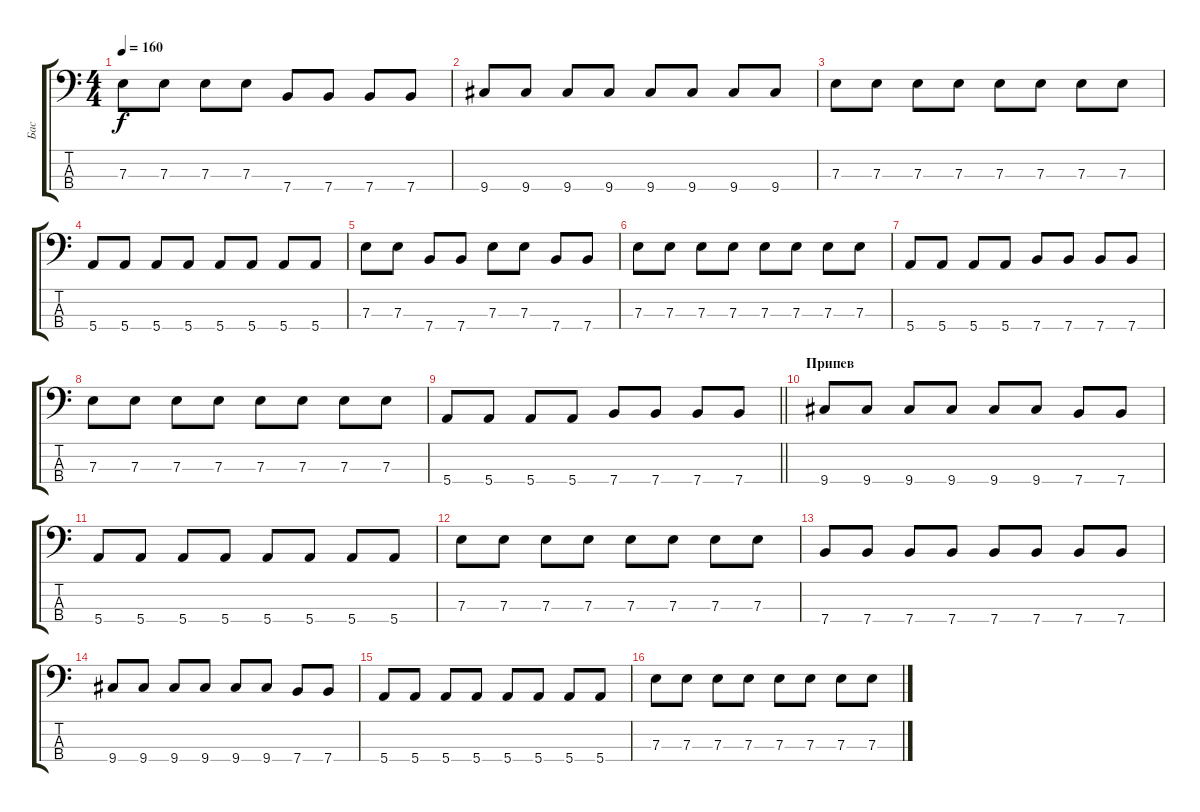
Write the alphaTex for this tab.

\track ("Бас" "Бас") {instrument electricbassfinger}
\staff {score tabs}
\tuning (G2 D2 A1 E1) {hide}
\ts (4 4)
\tempo 160
\clef f4
\ks c
7.3.8{dy f} 7.3.8 7.3.8 7.3.8 7.4.8 7.4.8 7.4.8 7.4.8 |
9.4.8 9.4.8 9.4.8 9.4.8 9.4.8 9.4.8 9.4.8 9.4.8 |
7.3.8 7.3.8 7.3.8 7.3.8 7.3.8 7.3.8 7.3.8 7.3.8 |
5.4.8 5.4.8 5.4.8 5.4.8 5.4.8 5.4.8 5.4.8 5.4.8 |
7.3.8 7.3.8 7.4.8 7.4.8 7.3.8 7.3.8 7.4.8 7.4.8 |
7.3.8 7.3.8 7.3.8 7.3.8 7.3.8 7.3.8 7.3.8 7.3.8 |
5.4.8 5.4.8 5.4.8 5.4.8 7.4.8 7.4.8 7.4.8 7.4.8 |
7.3.8 7.3.8 7.3.8 7.3.8 7.3.8 7.3.8 7.3.8 7.3.8 |
\barLineRight lightlight
5.4.8 5.4.8 5.4.8 5.4.8 7.4.8 7.4.8 7.4.8 7.4.8 |
\section ("" "Припев")
9.4.8 9.4.8 9.4.8 9.4.8 9.4.8 9.4.8 7.4.8 7.4.8 |
5.4.8 5.4.8 5.4.8 5.4.8 5.4.8 5.4.8 5.4.8 5.4.8 |
7.3.8 7.3.8 7.3.8 7.3.8 7.3.8 7.3.8 7.3.8 7.3.8 |
7.4.8 7.4.8 7.4.8 7.4.8 7.4.8 7.4.8 7.4.8 7.4.8 |
9.4.8 9.4.8 9.4.8 9.4.8 9.4.8 9.4.8 7.4.8 7.4.8 |
5.4.8 5.4.8 5.4.8 5.4.8 5.4.8 5.4.8 5.4.8 5.4.8 |
7.3.8 7.3.8 7.3.8 7.3.8 7.3.8 7.3.8 7.3.8 7.3.8
